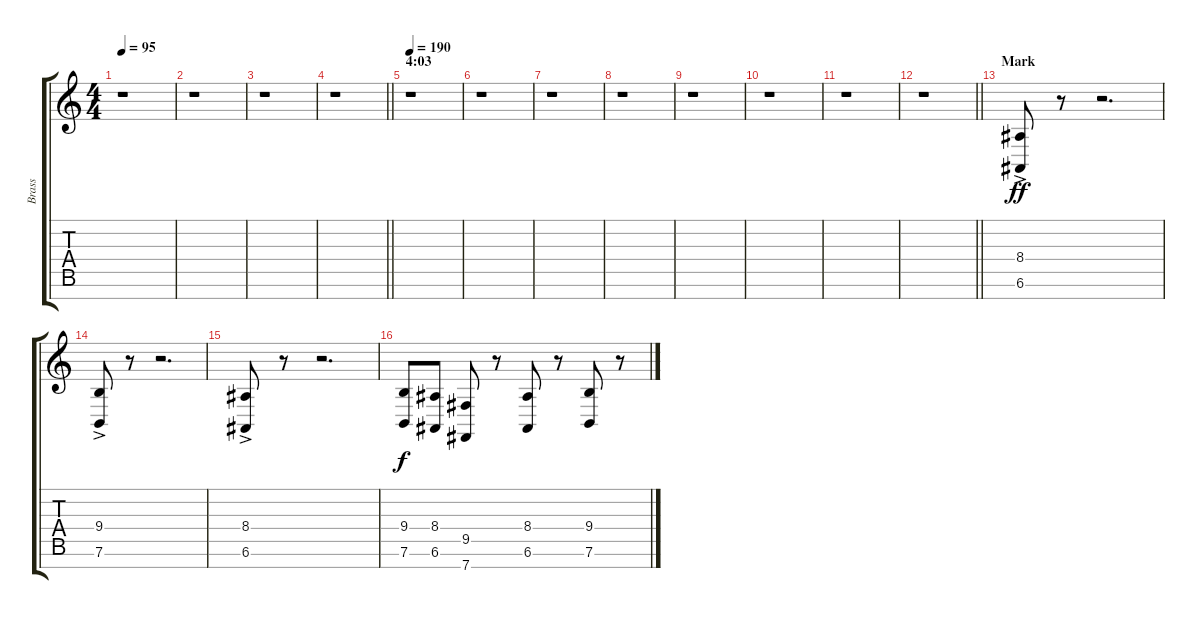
\track ("Brass" "Brass") {instrument brasssection}
\staff {score tabs}
\tuning (E4 B3 G3 D3 A2 E2 B1) {hide}
\ts (4 4)
\tempo 95
\clef g2
\ks c
r.1{dy mf} |
r.1 |
r.1 |
\barLineRight lightlight
r.1 |
\section ("" "4:03")
\tempo 190
r.1 |
r.1 |
r.1 |
r.1 |
r.1 |
r.1 |
r.1 |
\barLineRight lightlight
r.1 |
\section ("" "Mark")
(8.4{ac} 6.6{ac}).8{dy ff volume 14 balance 8} r.8 r.2{d} |
(9.4{ac} 7.6{ac}).8 r.8 r.2{d} |
(8.4{ac} 6.6{ac}).8 r.8 r.2{d} |
(9.4 7.6).8{dy f} (8.4 6.6).8 (9.5 7.7).8 r.8 (8.4 6.6).8 r.8 (9.4 7.6).8 r.8
